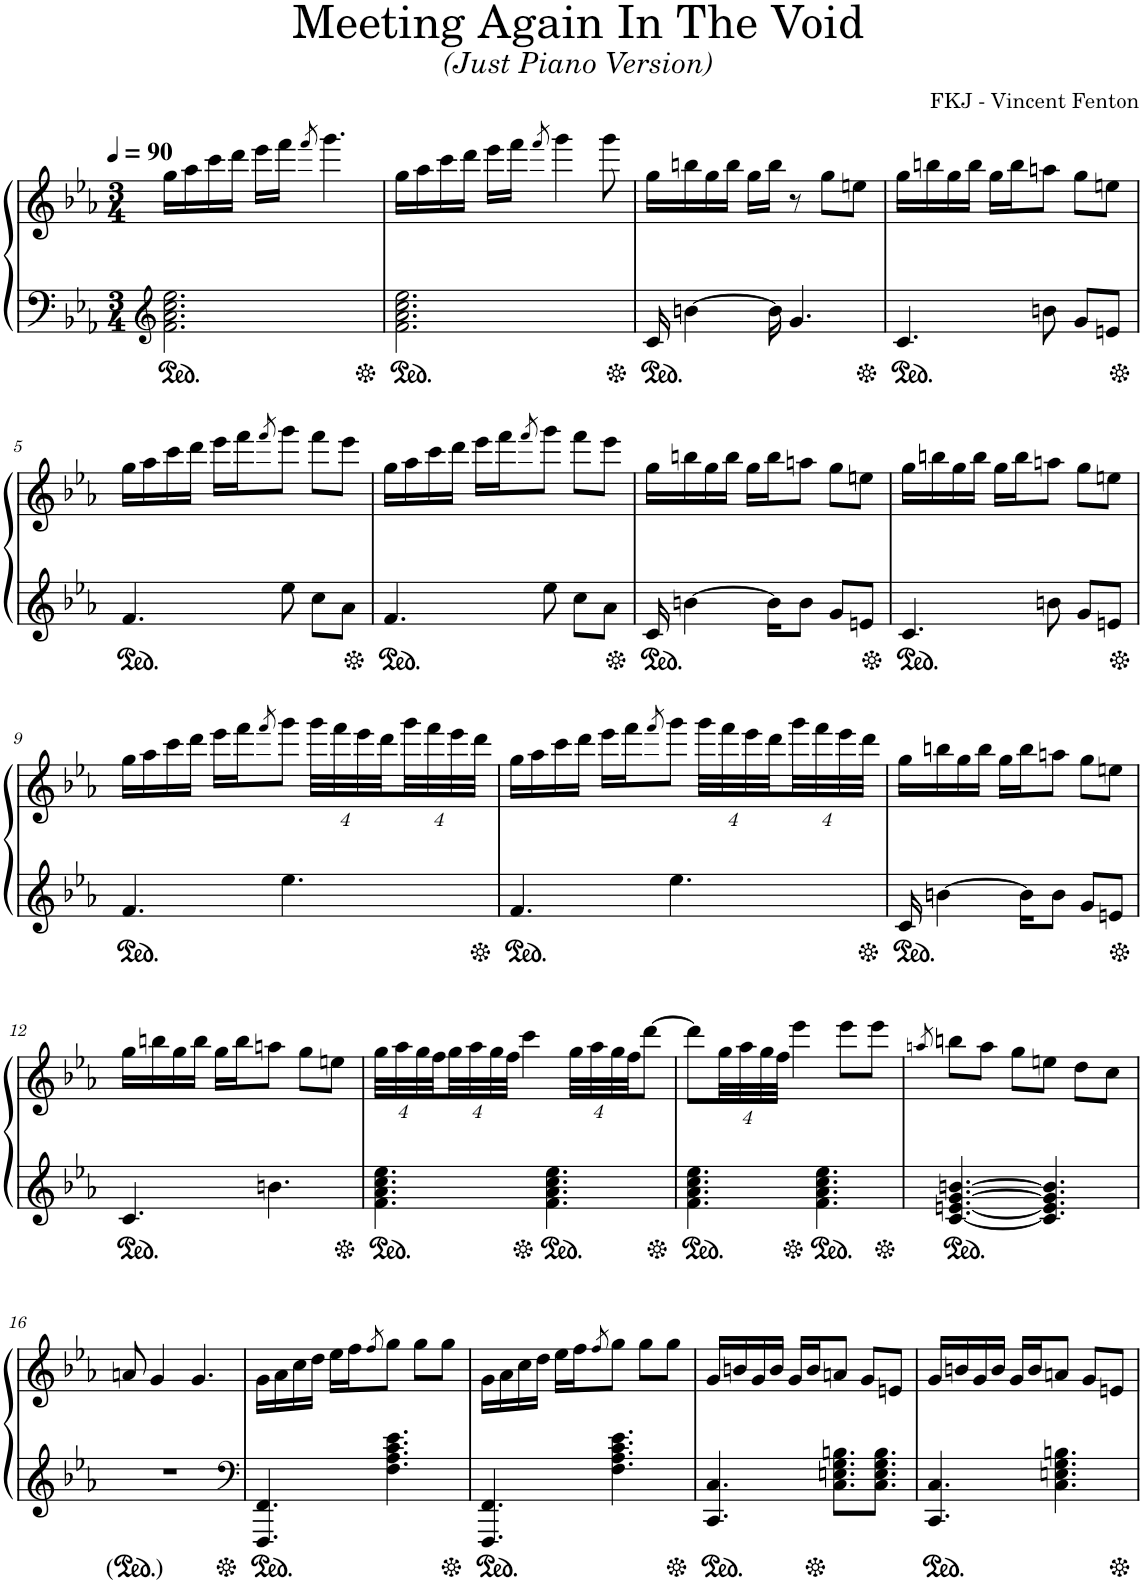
**kern	**kern
*part1	*part1
*staff2	*staff1
*I"Piano	*
*I'Pno.	*
*clefG2	*clefG2
*k[b-e-a-]	*k[b-e-a-]
*M3/4	*M3/4
*MM90	*MM90
=1	=1
2.f\ 2.a-\ 2.cc\ 2.ee-\	16gg\LL
.	16aa-\
.	16ccc\
.	16ddd\JJ
.	16eee-\LL
.	16fff\JJ
.	8qfff/
.	4.ggg\
=2	=2
2.f\ 2.a-\ 2.cc\ 2.ee-\	16gg\LL
.	16aa-\
.	16ccc\
.	16ddd\JJ
.	16eee-\LL
.	16fff\JJ
.	8qfff/
.	4ggg\
.	8ggg\
=3	=3
16c/	16gg\LL
[4bn\	16bbn\
.	16gg\
.	16bb\JJ
.	16gg\LL
16b\]	16bb\JJ
4.g/	8r
.	8gg\L
.	8een\J
=4	=4
4.c/	16gg\LL
.	16bbn\
.	16gg\
.	16bb\JJ
.	16gg\LL
.	16bb\J
8bn\	8aan\J
8g/L	8gg\L
8en/J	8een\J
!!LO:LB:g=z
=5	=5
4.f/	16gg\LL
.	16aa-\
.	16ccc\
.	16ddd\JJ
.	16eee-\LL
.	16fff\J
.	8qfff/
8ee-\	8ggg\J
8cc\L	8fff\L
8a-\J	8eee-\J
=6	=6
4.f/	16gg\LL
.	16aa-\
.	16ccc\
.	16ddd\JJ
.	16eee-\LL
.	16fff\J
.	8qfff/
8ee-\	8ggg\J
8cc\L	8fff\L
8a-\J	8eee-\J
=7	=7
16c/	16gg\LL
[4bn\	16bbn\
.	16gg\
.	16bb\JJ
.	16gg\LL
16b\KL]	16bb\J
8b\J	8aan\J
8g/L	8gg\L
8en/J	8een\J
=8	=8
4.c/	16gg\LL
.	16bbn\
.	16gg\
.	16bb\JJ
.	16gg\LL
.	16bb\J
8bn\	8aan\J
8g/L	8gg\L
8en/J	8een\J
!!LO:LB:g=z
=9	=9
4.f/	16gg\LL
.	16aa-\
.	16ccc\
.	16ddd\JJ
.	16eee-\LL
.	16fff\J
.	8qfff/
4.ee-\	8ggg\J
.	32ggg\LLL
.	32fff\
.	32eee-\
.	32ddd\
.	32ggg\
.	32fff\
.	32eee-\
.	32ddd\JJJ
=10	=10
4.f/	16gg\LL
.	16aa-\
.	16ccc\
.	16ddd\JJ
.	16eee-\LL
.	16fff\J
.	8qfff/
4.ee-\	8ggg\J
.	32ggg\LLL
.	32fff\
.	32eee-\
.	32ddd\
.	32ggg\
.	32fff\
.	32eee-\
.	32ddd\JJJ
=11	=11
16c/	16gg\LL
[4bn\	16bbn\
.	16gg\
.	16bb\JJ
.	16gg\LL
16b\KL]	16bb\J
8b\J	8aan\J
8g/L	8gg\L
8en/J	8een\J
!!LO:LB:g=z
=12	=12
4.c/	16gg\LL
.	16bbn\
.	16gg\
.	16bb\JJ
.	16gg\LL
.	16bb\J
4.bn\	8aan\J
.	8gg\L
.	8een\J
=13	=13
4.f\ 4.a-\ 4.cc\ 4.ee-\	32gg\LLL
.	32aa-\
.	32gg\
.	32ff\
.	32gg\
.	32aa-\
.	32gg\
.	32ff\JJJ
.	4ccc\
4.f\ 4.a-\ 4.cc\ 4.ee-\	.
.	32gg\LLL
.	32aa-\
.	32gg\
.	32ff\JJ
.	[8ddd\J
=14	=14
4.f\ 4.a-\ 4.cc\ 4.ee-\	8ddd\L]
.	32gg\LL
.	32aa-\
.	32gg\
.	32ff\JJJ
.	4eee-\
4.f\ 4.a-\ 4.cc\ 4.ee-\	.
.	8eee-\L
.	8eee-\J
=15	=15
.	8qaan/
[4.c/ [4.en/ [4.g/ [4.bn/	8bbn\L
.	8aa\J
.	8gg\L
4.c/] 4.e/] 4.g/] 4.b/]	8een\J
.	8dd\L
.	8cc\J
!!LO:LB:g=z
=16	=16
2.r	8an/
.	4g/
.	4.g/
=17	=17
*clefF4	*
4.FFF/ 4.FF/	16g\LL
.	16a-\
.	16cc\
.	16dd\JJ
.	16ee-\LL
.	16ff\J
.	8qff/
4.F\ 4.A-\ 4.c\ 4.e-\	8gg\J
.	8gg\L
.	8gg\J
=18	=18
4.FFF/ 4.FF/	16g\LL
.	16a-\
.	16cc\
.	16dd\JJ
.	16ee-\LL
.	16ff\J
.	8qff/
4.F\ 4.A-\ 4.c\ 4.e-\	8gg\J
.	8gg\L
.	8gg\J
=19	=19
4.CC/ 4.C/	16g/LL
.	16bn/
.	16g/
.	16b/JJ
.	16g/LL
.	16b/J
8.C\ 8.En\ 8.G\ 8.Bn\L	8an/J
.	8g/L
8.C\ 8.E\ 8.G\ 8.B\J	.
.	8en/J
=20	=20
4.CC/ 4.C/	16g/LL
.	16bn/
.	16g/
.	16b/JJ
.	16g/LL
.	16b/J
4.C\ 4.En\ 4.G\ 4.Bn\	8an/J
.	8g/L
.	8en/J
=	=
*-	*-
